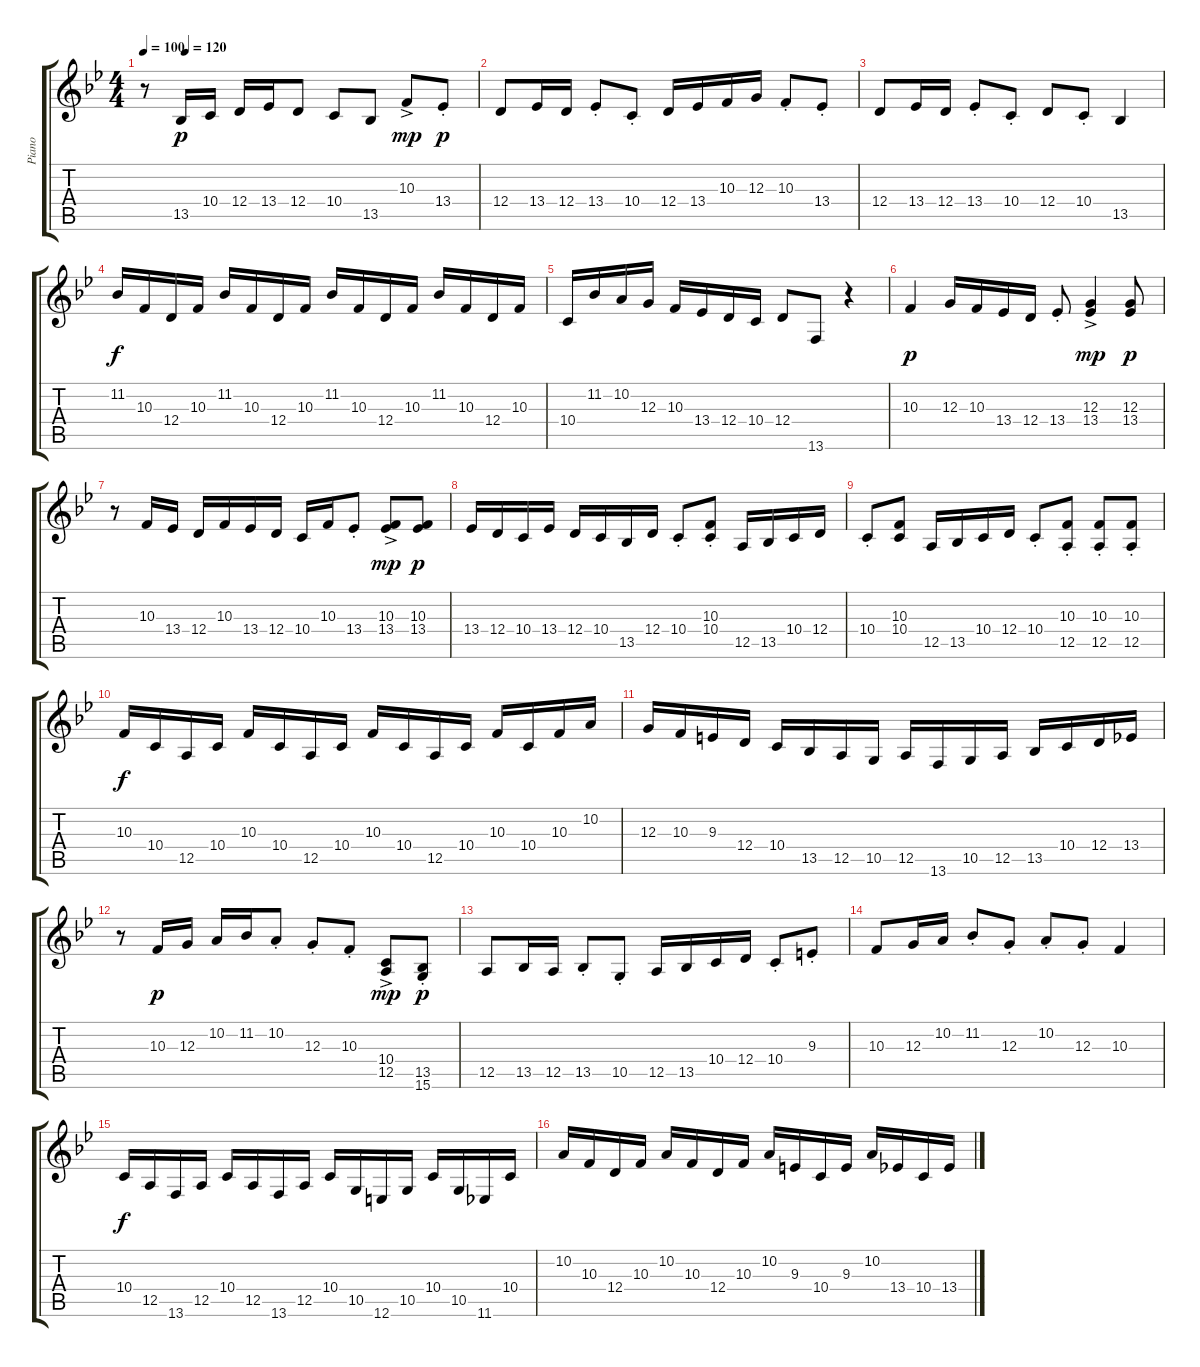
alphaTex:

\track ("Piano" "Piano") {instrument acousticgrandpiano}
\staff {score tabs}
\tuning (E4 B3 G3 D3 A2 E2) {hide}
\ts (4 4)
\tempo 100
\tempo (120 0.125)
\clef g2
\ks bb
r.8{dy f} 13.5.16{dy p} 10.4.16 12.4.16 13.4.16 12.4.8 10.4.8 13.5.8 10.3{ac}.8{dy mp} 13.4{st}.8{dy p} |
12.4.8 13.4.16 12.4.16 13.4{st}.8 10.4{st}.8 12.4.16 13.4.16 10.3.16 12.3.16 10.3{st}.8 13.4{st}.8 |
12.4.8 13.4.16 12.4.16 13.4{st}.8 10.4{st}.8 12.4.8 10.4{st}.8 13.5.4 |
11.2.16{dy f} 10.3.16 12.4.16 10.3.16 11.2.16 10.3.16 12.4.16 10.3.16 11.2.16 10.3.16 12.4.16 10.3.16 11.2.16 10.3.16 12.4.16 10.3.16 |
10.4.16 11.2.16 10.2.16 12.3.16 10.3.16 13.4.16 12.4.16 10.4.16 12.4.8 13.6.8 r.4 |
10.3.4{dy p} 12.3.16 10.3.16 13.4.16 12.4.16 13.4{st}.8 (12.3{ac} 13.4{ac}).4{dy mp} (12.3 13.4).8{dy p} |
r.8 10.3.16 13.4.16 12.4.16 10.3.16 13.4.16 12.4.16 10.4.16 10.3.16 13.4{st}.8 (10.3{ac} 13.4{ac}).8{dy mp} (10.3 13.4).8{dy p} |
13.4.16 12.4.16 10.4.16 13.4.16 12.4.16 10.4.16 13.5.16 12.4.16 10.4{st}.8 (10.3{st} 10.4{st}).8 12.5.16 13.5.16 10.4.16 12.4.16 |
10.4{st}.8 (10.3 10.4).8 12.5.16 13.5.16 10.4.16 12.4.16 10.4{st}.8 (10.3{st} 12.5{st}).8 (10.3{st} 12.5{st}).8 (10.3{st} 12.5{st}).8 |
10.3.16{dy f} 10.4.16 12.5.16 10.4.16 10.3.16 10.4.16 12.5.16 10.4.16 10.3.16 10.4.16 12.5.16 10.4.16 10.3.16 10.4.16 10.3.16 10.2.16 |
12.3.16 10.3.16 9.3.16 12.4.16 10.4.16 13.5.16 12.5.16 10.5.16 12.5.16 13.6.16 10.5.16 12.5.16 13.5.16 10.4.16 12.4.16 13.4.16 |
r.8 10.3.16{dy p} 12.3.16 10.2.16 11.2.16 10.2{st}.8 12.3{st}.8 10.3{st}.8 (10.4{ac} 12.5{ac}).8{dy mp} (13.5{st} 15.6{st}).8{dy p} |
12.5.8 13.5.16 12.5.16 13.5{st}.8 10.5{st}.8 12.5.16 13.5.16 10.4.16 12.4.16 10.4{st}.8 9.3{st}.8 |
10.3.8 12.3.16 10.2.16 11.2{st}.8 12.3{st}.8 10.2{st}.8 12.3{st}.8 10.3.4 |
10.4.16{dy f} 12.5.16 13.6.16 12.5.16 10.4.16 12.5.16 13.6.16 12.5.16 10.4.16 10.5.16 12.6.16 10.5.16 10.4.16 10.5.16 11.6.16 10.4.16 |
10.2.16 10.3.16 12.4.16 10.3.16 10.2.16 10.3.16 12.4.16 10.3.16 10.2.16 9.3.16 10.4.16 9.3.16 10.2.16 13.4.16 10.4.16 13.4.16
